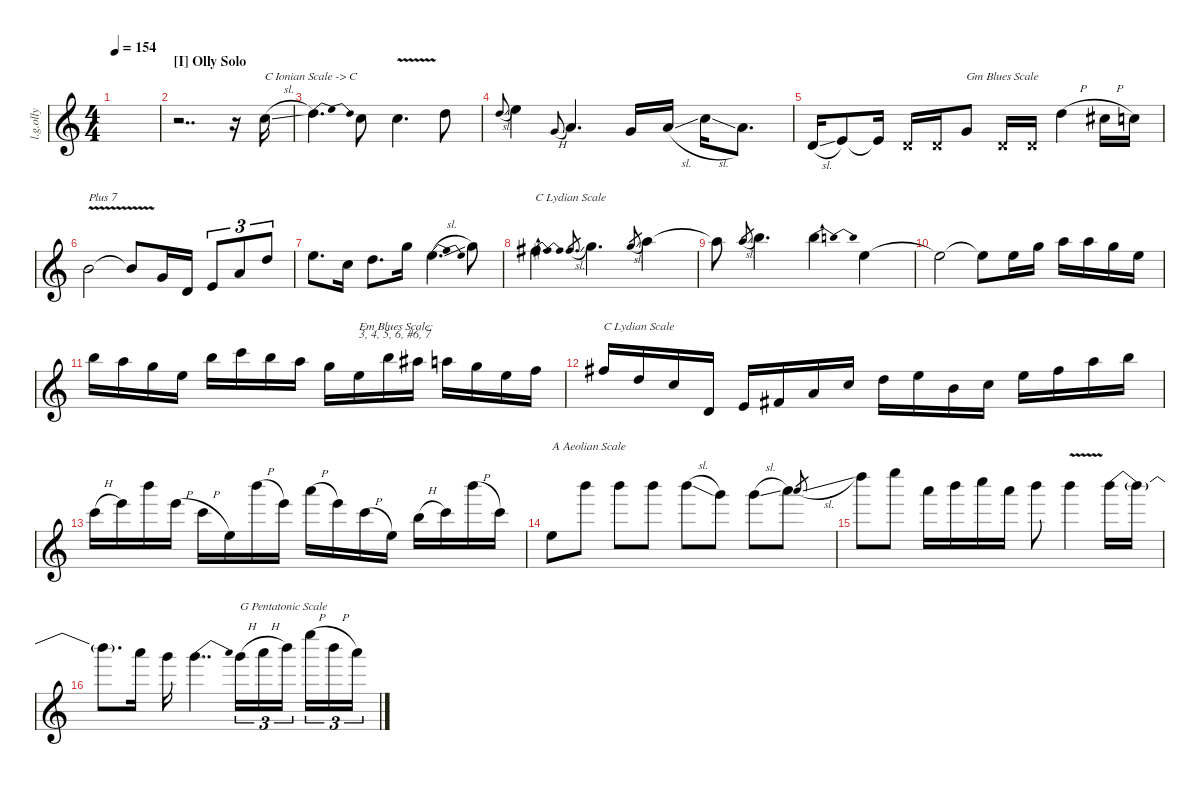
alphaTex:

\defaultSystemsLayout 4
\hideDynamics
\bracketExtendMode nobrackets
\otherSystemsTrackNameOrientation horizontal
\track ("Lead Guitar Olly Steele" "l.g.olly") {instrument distortionguitar}
\staff {score}
\tuning (E4 B3 G3 D3 A2 E2)
\ts (4 4)
\tempo 154
\clef g2
\ks c
|
\section ("I" "Olly Solo")
r.2{dd beam Down} r.16{beam Down} 5.3{sl}.16{txt "C Ionian Scale -> C" beam Down} |
7.3{be (bendrelease 30.599999999999998 0 31.2 4 33 4 36 0)}.4{d beam Down} 5.3.8{beam Down} 5.3{v}.4{d beam Down} 7.3.8{beam Down} |
7.3{sl}.8{gr onbeat beam Up} 9.3.4{beam Down} 5.4{h}.8{gr onbeat beam Up} 7.4.4{d beam Up} 5.4.16{beam Up} 7.4{sl}.16{beam Up} 10.4{sl}.16{beam Down} 7.4.8{d beam Down} |
5.5{sl}.16{beam Up} 7.5.8{beam Up} 7.5{t}.16{beam Up} 0.4{x}.16{beam Up} 0.4{x}.16{beam Up} 5.4.8{txt "Gm Blues Scale" beam Up} 0.4{x}.16{beam Up} 0.4{x}.16{beam Up} 7.3{h}.4{beam Down} 6.3{h acc #}.16{beam Down} 5.3.16{beam Down} |
4.3{v}.2{txt "Plus 7" beam Down} 4.3{v t}.8{beam Up} 5.4.16{beam Up} 5.5.16{beam Up} 7.5{pm}.8{tu (3 2) beam Up} 7.4{pm}.8{tu (3 2) beam Up} 7.3{pm}.8{tu (3 2) beam Up} |
5.2.8{d beam Down} 5.3.16{beam Down} 7.3.8{d beam Down} 8.2.16{beam Down} 5.2{be (bendrelease 0.6 0 3.5999999999999996 2 9.6 2 12 0) sl}.4{d beam Down} 8.2.8{beam Down} |
7.2{be (bendrelease 0 0 2.4 1 6 1 10.2 0) acc #}.4{d txt "C Lydian Scale" beam Down} 7.2{sl acc #}.8{d gr beam Up} 8.2.4{d beam Down} 8.2{sl}.8{gr beam Up} 10.2.4{beam Down} |
10.2{t}.8{beam Down} 10.2{sl}.8{gr beam Up} 12.2.4{d beam Down} 12.2{be (bendrelease 0 0 4.2 1 8.4 1 10.799999999999999 0)}.4{beam Down} 9.3.4{beam Down} |
9.3{t}.2{beam Down} 9.3{t}.8{beam Down} 9.3.16{beam Down} 12.3.16{beam Down} 10.2.16{beam Down} 10.2.16{beam Down} 12.3.16{beam Down} 9.3.16{beam Down} |
12.2.16{beam Down} 10.2.16{beam Down} 12.3.16{beam Down} 9.3.16{beam Down} 12.2.16{beam Down} 13.2.16{beam Down} 12.2.16{beam Down} 10.2.16{beam Down} 12.3.16{beam Down} 9.3.16{txt "Em Blues Scale:\n3, 4, 5, 6, #6, 7" beam Down} 12.2.16{beam Down} 11.2{acc #}.16{beam Down} 10.2.16{beam Down} 12.3.16{beam Down} 9.3.16{beam Down} 10.3.16{beam Down} |
11.3{acc #}.16{txt "C Lydian Scale" beam Up} 12.4.16{beam Up} 10.4.16{beam Up} 0.4.16{beam Up} 7.5.16{beam Up} 9.5{acc #}.16{beam Up} 7.4.16{beam Up} 10.4.16{beam Up} 7.3.16{beam Down} 9.3.16{beam Down} 9.4.16{beam Down} 10.4.16{beam Down} 9.3.16{beam Down} 11.3{acc #}.16{beam Down} 10.2.16{beam Down} 12.2.16{beam Down} |
8.1{h}.16{beam Down} 12.1.16{beam Down} 19.1.16{beam Down} 12.1{h}.16{beam Down} 8.1{h}.16{beam Down} 0.1.16{beam Down} 19.1{h}.16{beam Down} 12.1.16{beam Down} 17.1{h}.16{beam Down} 12.1.16{beam Down} 8.1{h}.16{beam Down} 0.1.16{beam Down} 7.1{h}.16{beam Down} 8.1.16{beam Down} 19.1{h}.16{beam Down} 8.1.16{beam Down} |
0.1.8{txt "A Aeolian Scale" beam Down} 19.1.8{beam Down} 19.1.8{beam Down} 19.1.8{beam Down} 19.1{sl}.8{beam Down} 15.1.8{beam Down} 15.1{sl}.8{beam Down} 17.1.8{beam Down} 17.1{sl}.8{gr beam Up} |
22.1.8{beam Down} 24.1.8{beam Down} 17.1.16{beam Down} 19.1.16{beam Down} 20.1.16{beam Down} 17.1.16{beam Down} 19.1.8{beam Down} 19.1{v}.4{beam Down} 19.1{be (bendrelease 0 0 12 2 29.4 2 48 0)}.16{beam Down} 19.1{t}.16{beam Down} |
19.1{t}.8{d beam Down} 17.1.16{beam Down} 20.2.16{beam Down} 20.2{be (bend 0 0 15 4)}.4{dd beam Down} 15.1{h}.16{tu (3 2) txt "G Pentatonic Scale" beam Down} 17.1{h}.16{tu (3 2) beam Down} 19.1.16{tu (3 2) beam Down} 24.1{h}.16{tu (3 2) beam Down} 19.1{h}.16{tu (3 2) beam Down} 17.1.16{tu (3 2) beam Down}
